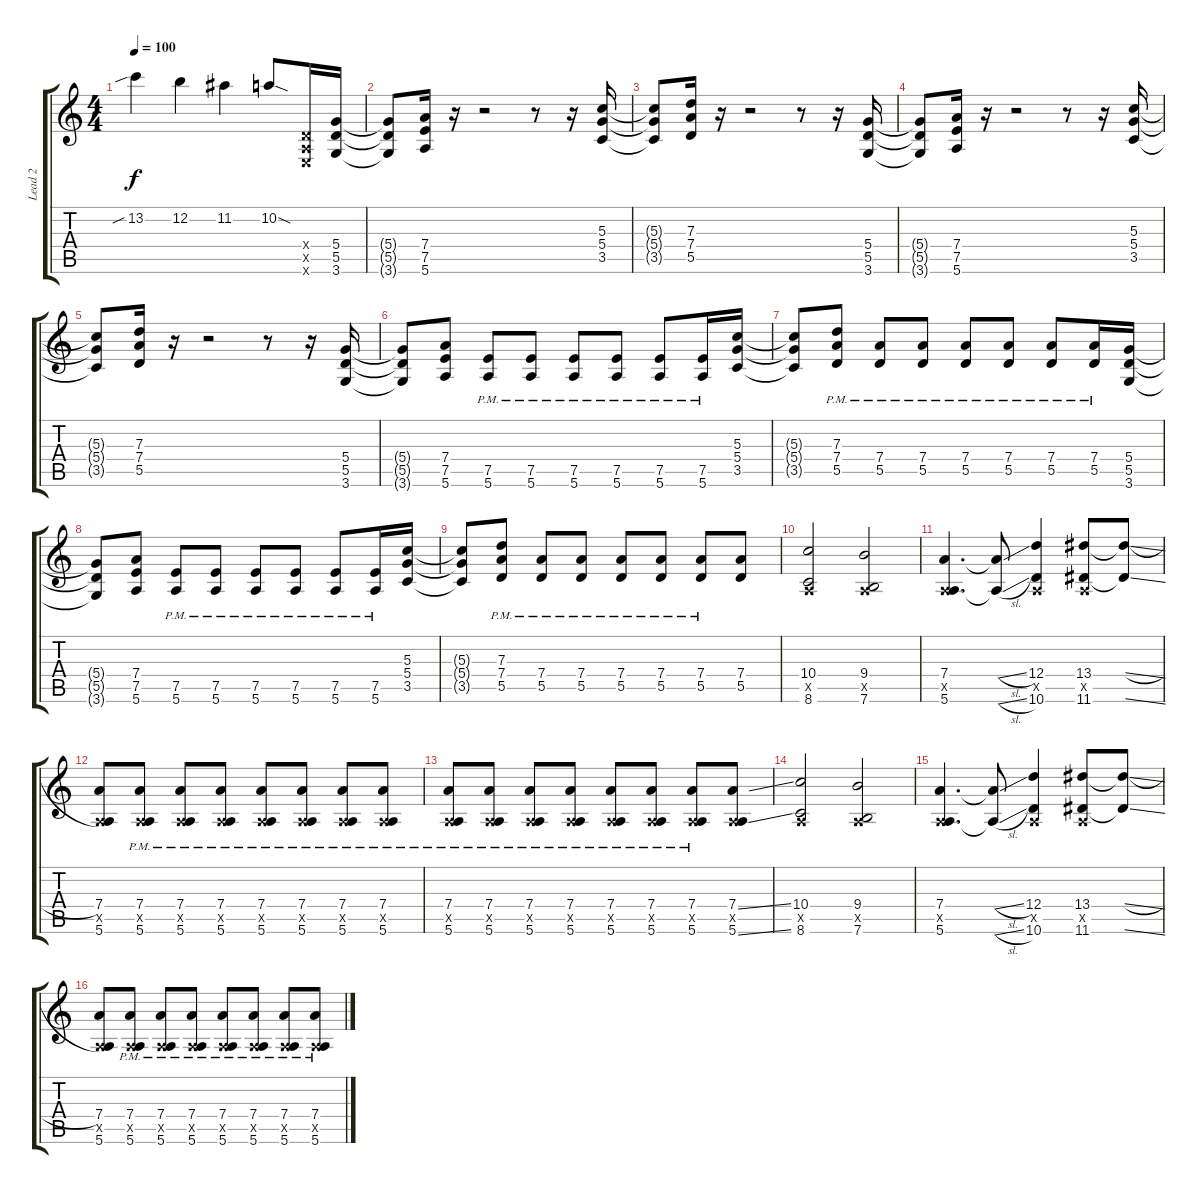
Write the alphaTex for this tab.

\track ("Lead 2" "Lead 2") {instrument overdrivenguitar}
\staff {score tabs}
\tuning (E4 B3 G3 D3 A2 E2) {hide}
\ts (4 4)
\tempo 100
\clef g2
\ks c
13.2{sib}.4{dy f} 12.2.4 11.2.4 10.2{sod}.8 (0.4{x} 0.5{x} 0.6{x}).16 (5.4 5.5 3.6).16 |
(5.4{t} 5.5{t} 3.6{t}).8 (7.4 7.5 5.6).16 r.16 r.2 r.8 r.16 (5.3 5.4 3.5).16 |
(5.3{t} 5.4{t} 3.5{t}).8 (7.3 7.4 5.5).16 r.16 r.2 r.8 r.16 (5.4 5.5 3.6).16 |
(5.4{t} 5.5{t} 3.6{t}).8 (7.4 7.5 5.6).16 r.16 r.2 r.8 r.16 (5.3 5.4 3.5).16 |
(5.3{t} 5.4{t} 3.5{t}).8 (7.3 7.4 5.5).16 r.16 r.2 r.8 r.16 (5.4 5.5 3.6).16 |
(5.4{t} 5.5{t} 3.6{t}).8 (7.4 7.5 5.6).8 (7.5{pm} 5.6{pm}).8 (7.5{pm} 5.6{pm}).8 (7.5{pm} 5.6{pm}).8 (7.5{pm} 5.6{pm}).8 (7.5{pm} 5.6{pm}).8 (7.5{pm} 5.6{pm}).16 (5.3 5.4 3.5).16 |
(5.3{t} 5.4{t} 3.5{t}).8 (7.3{pm} 7.4{pm} 5.5{pm}).8 (7.4{pm} 5.5{pm}).8 (7.4{pm} 5.5{pm}).8 (7.4{pm} 5.5{pm}).8 (7.4{pm} 5.5{pm}).8 (7.4{pm} 5.5{pm}).8 (7.4{pm} 5.5{pm}).16 (5.4 5.5 3.6).16 |
(5.4{t} 5.5{t} 3.6{t}).8 (7.4 7.5 5.6).8 (7.5{pm} 5.6{pm}).8 (7.5{pm} 5.6{pm}).8 (7.5{pm} 5.6{pm}).8 (7.5{pm} 5.6{pm}).8 (7.5{pm} 5.6{pm}).8 (7.5{pm} 5.6{pm}).16 (5.3 5.4 3.5).16 |
(5.3{t} 5.4{t} 3.5{t}).8 (7.3{pm} 7.4{pm} 5.5{pm}).8 (7.4{pm} 5.5{pm}).8 (7.4{pm} 5.5{pm}).8 (7.4{pm} 5.5{pm}).8 (7.4{pm} 5.5{pm}).8 (7.4{pm} 5.5{pm}).8 (7.4 5.5).8 |
(10.4 0.5{x} 8.6).2 (9.4 0.5{x} 7.6).2 |
(7.4 0.5{x} 5.6).4{d} (7.4{sl t} 5.6{sl t}).8 (12.4 0.5{x} 10.6).4 (13.4 0.5{x} 11.6).8 (13.4{sl t} 11.6{ss t}).8 |
(7.4 0.5{x} 5.6).8 (7.4{pm} 0.5{x} 5.6{pm}).8 (7.4{pm} 0.5{x} 5.6{pm}).8 (7.4{pm} 0.5{x} 5.6{pm}).8 (7.4{pm} 0.5{x} 5.6{pm}).8 (7.4{pm} 0.5{x} 5.6{pm}).8 (7.4{pm} 0.5{x} 5.6{pm}).8 (7.4{pm} 0.5{x} 5.6{pm}).8 |
(7.4{pm} 0.5{x} 5.6{pm}).8 (7.4{pm} 0.5{x} 5.6{pm}).8 (7.4{pm} 0.5{x} 5.6{pm}).8 (7.4{pm} 0.5{x} 5.6{pm}).8 (7.4{pm} 0.5{x} 5.6{pm}).8 (7.4{pm} 0.5{x} 5.6{pm}).8 (7.4{pm} 0.5{x} 5.6{pm}).8 (7.4{ss} 0.5{x} 5.6{ss}).8 |
(10.4 0.5{x} 8.6).2 (9.4 0.5{x} 7.6).2 |
(7.4 0.5{x} 5.6).4{d} (7.4{sl t} 5.6{sl t}).8 (12.4 0.5{x} 10.6).4 (13.4 0.5{x} 11.6).8 (13.4{sl t} 11.6{ss t}).8 |
(7.4 0.5{x} 5.6).8 (7.4{pm} 0.5{x} 5.6{pm}).8 (7.4{pm} 0.5{x} 5.6{pm}).8 (7.4{pm} 0.5{x} 5.6{pm}).8 (7.4{pm} 0.5{x} 5.6{pm}).8 (7.4{pm} 0.5{x} 5.6{pm}).8 (7.4{pm} 0.5{x} 5.6{pm}).8 (7.4{pm} 0.5{x} 5.6{pm}).8
